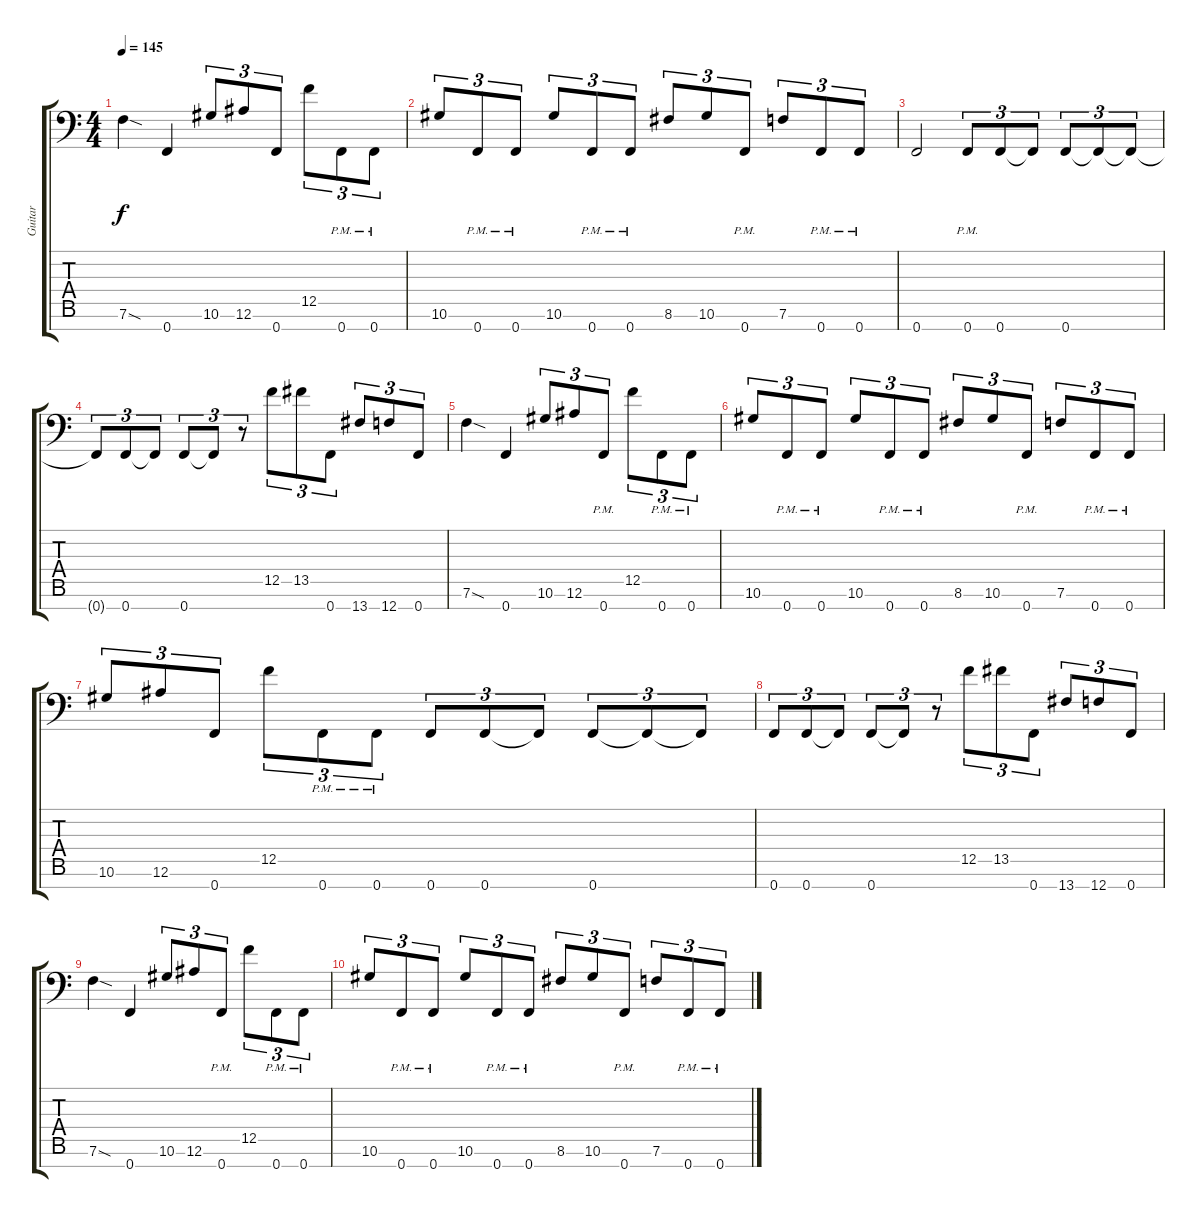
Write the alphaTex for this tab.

\track ("Guitar" "Guitar") {instrument distortionguitar}
\staff {score tabs}
\tuning (Bb3 F3 Eb3 Bb2 F2 Bb1 F1) {hide}
\ts (4 4)
\tempo 145
\clef f4
\ks c
7.6{sod}.4{dy f} 0.7.4 10.6.8{tu (3 2)} 12.6.8{tu (3 2)} 0.7.8{tu (3 2)} 12.5.8{tu (3 2)} 0.7{pm}.8{tu (3 2)} 0.7{pm}.8{tu (3 2)} |
10.6.8{tu (3 2)} 0.7{pm}.8{tu (3 2)} 0.7{pm}.8{tu (3 2)} 10.6.8{tu (3 2)} 0.7{pm}.8{tu (3 2)} 0.7{pm}.8{tu (3 2)} 8.6.8{tu (3 2)} 10.6.8{tu (3 2)} 0.7{pm}.8{tu (3 2)} 7.6.8{tu (3 2)} 0.7{pm}.8{tu (3 2)} 0.7{pm}.8{tu (3 2)} |
0.7.2 0.7{pm}.8{tu (3 2)} 0.7.8{tu (3 2)} 0.7{t}.8{tu (3 2)} 0.7.8{tu (3 2)} 0.7{t}.8{tu (3 2)} 0.7{t}.8{tu (3 2)} |
0.7{t}.8{tu (3 2)} 0.7.8{tu (3 2)} 0.7{t}.8{tu (3 2)} 0.7.8{tu (3 2)} 0.7{t}.8{tu (3 2)} r.8{tu (3 2)} 12.5.8{tu (3 2)} 13.5.8{tu (3 2)} 0.7.8{tu (3 2)} 13.7.8{tu (3 2)} 12.7.8{tu (3 2)} 0.7.8{tu (3 2)} |
7.6{sod}.4 0.7.4 10.6.8{tu (3 2)} 12.6.8{tu (3 2)} 0.7{pm}.8{tu (3 2)} 12.5.8{tu (3 2)} 0.7{pm}.8{tu (3 2)} 0.7{pm}.8{tu (3 2)} |
10.6.8{tu (3 2)} 0.7{pm}.8{tu (3 2)} 0.7{pm}.8{tu (3 2)} 10.6.8{tu (3 2)} 0.7{pm}.8{tu (3 2)} 0.7{pm}.8{tu (3 2)} 8.6.8{tu (3 2)} 10.6.8{tu (3 2)} 0.7{pm}.8{tu (3 2)} 7.6.8{tu (3 2)} 0.7{pm}.8{tu (3 2)} 0.7{pm}.8{tu (3 2)} |
10.6.8{tu (3 2)} 12.6.8{tu (3 2)} 0.7.8{tu (3 2)} 12.5.8{tu (3 2)} 0.7{pm}.8{tu (3 2)} 0.7{pm}.8{tu (3 2)} 0.7.8{tu (3 2)} 0.7.8{tu (3 2)} 0.7{t}.8{tu (3 2)} 0.7.8{tu (3 2)} 0.7{t}.8{tu (3 2)} 0.7{t}.8{tu (3 2)} |
0.7.8{tu (3 2)} 0.7.8{tu (3 2)} 0.7{t}.8{tu (3 2)} 0.7.8{tu (3 2)} 0.7{t}.8{tu (3 2)} r.8{tu (3 2)} 12.5.8{tu (3 2)} 13.5.8{tu (3 2)} 0.7.8{tu (3 2)} 13.7.8{tu (3 2)} 12.7.8{tu (3 2)} 0.7.8{tu (3 2)} |
7.6{sod}.4 0.7.4 10.6.8{tu (3 2)} 12.6.8{tu (3 2)} 0.7{pm}.8{tu (3 2)} 12.5.8{tu (3 2)} 0.7{pm}.8{tu (3 2)} 0.7{pm}.8{tu (3 2)} |
10.6.8{tu (3 2)} 0.7{pm}.8{tu (3 2)} 0.7{pm}.8{tu (3 2)} 10.6.8{tu (3 2)} 0.7{pm}.8{tu (3 2)} 0.7{pm}.8{tu (3 2)} 8.6.8{tu (3 2)} 10.6.8{tu (3 2)} 0.7{pm}.8{tu (3 2)} 7.6.8{tu (3 2)} 0.7{pm}.8{tu (3 2)} 0.7{pm}.8{tu (3 2)}
